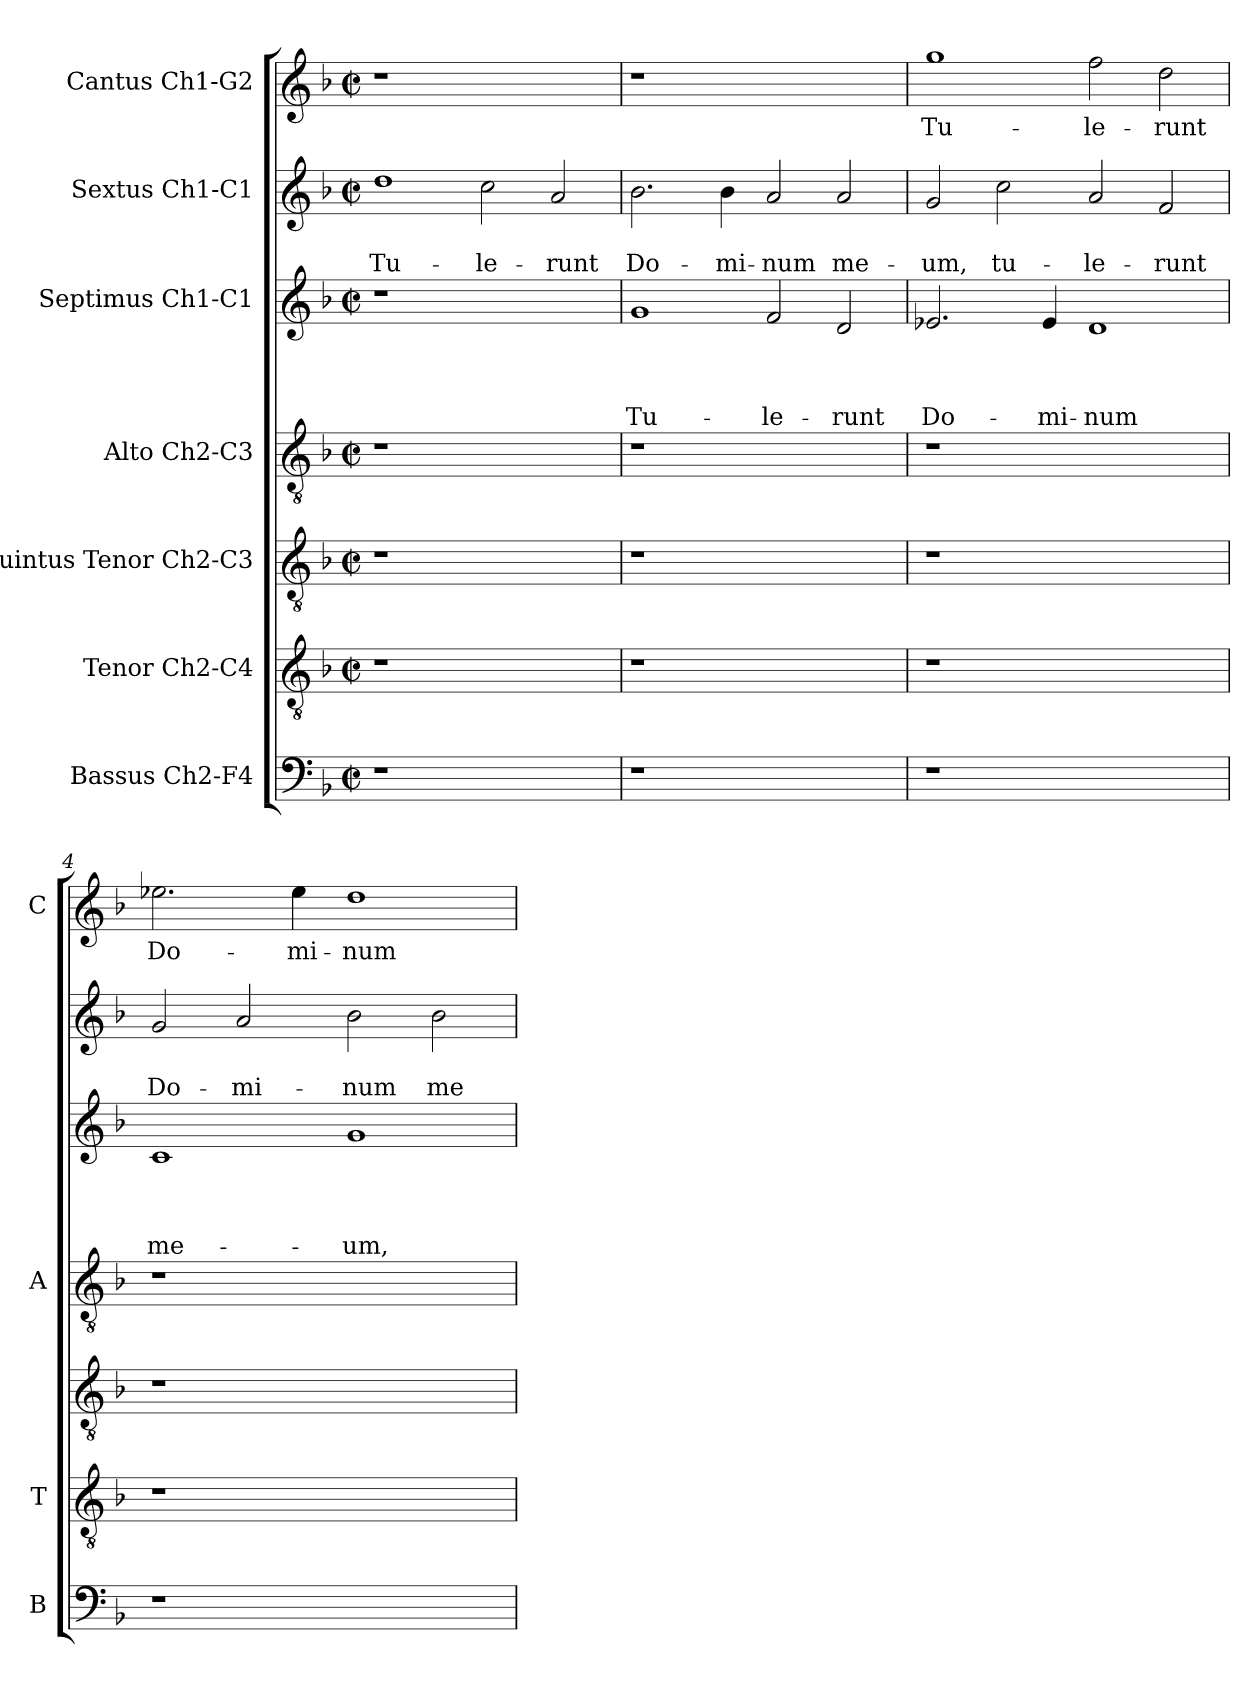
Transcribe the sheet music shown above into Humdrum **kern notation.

**kern	**kern	**kern	**kern	**kern	**text	**text	**text	**text	**kern	**text	**text	**kern	**text
*part7	*part6	*part5	*part4	*part3	*part3	*part3	*part3	*part3	*part2	*part2	*part2	*part1	*part1
*staff7	*staff6	*staff5	*staff4	*staff3	*staff3	*staff3	*staff3	*staff3	*staff2	*staff2	*staff2	*staff1	*staff1
*I"Bassus Ch2-F4	*I"Tenor Ch2-C4	*I"Quintus Tenor Ch2-C3	*I"Alto Ch2-C3	*I"Septimus Ch1-C1	*	*	*	*	*I"Sextus Ch1-C1	*	*	*I"Cantus Ch1-G2	*
*I'B	*I'T	*	*I'A	*	*	*	*	*	*	*	*	*I'C	*
*clefF4	*clefGv2	*clefGv2	*clefGv2	*clefG2	*	*	*	*	*clefG2	*	*	*clefG2	*
*k[b-]	*k[b-]	*k[b-]	*k[b-]	*k[b-]	*	*	*	*	*k[b-]	*	*	*k[b-]	*
*F:	*F:	*F:	*F:	*F:	*	*	*	*	*F:	*	*	*F:	*
*M2/2	*M2/2	*M2/2	*M2/2	*M2/2	*	*	*	*	*M2/2	*	*	*M2/2	*
*met(c|)	*met(c|)	*met(c|)	*met(c|)	*met(c|)	*	*	*	*	*met(c|)	*	*	*met(c|)	*
=1	=1	=1	=1	=1	=1	=1	=1	=1	=1	=1	=1	=1	=1
!	!	!	!	!	!	!	!	!	!	!	!LO:LY:b	!	!
1r	1r	1r	1r	1r	.	.	.	.	1dd	.	Tu-	1r	.
!	!	!	!	!	!	!	!	!	!	!	!LO:LY:b	!	!
1ryy	1ryy	1ryy	1ryy	1ryy	.	.	.	.	2cc\	.	-le-	1ryy	.
!	!	!	!	!	!	!	!	!	!	!	!LO:LY:b	!	!
.	.	.	.	.	.	.	.	.	2a/	.	-runt	.	.
=2	=2	=2	=2	=2	=2	=2	=2	=2	=2	=2	=2	=2	=2
!	!	!	!	!	!	!	!	!LO:LY:b	!	!	!LO:LY:b	!	!
1r	1r	1r	1r	1g	.	.	.	Tu-	2.b-\	.	Do-	1r	.
!	!	!	!	!	!	!	!	!	!	!	!LO:LY:b	!	!
.	.	.	.	.	.	.	.	.	4b-\	.	-mi-	.	.
!	!	!	!	!	!	!	!	!LO:LY:b	!	!	!LO:LY:b	!	!
1ryy	1ryy	1ryy	1ryy	2f/	.	.	.	-le-	2a/	.	-num	1ryy	.
!	!	!	!	!	!	!	!	!LO:LY:b	!	!	!LO:LY:b	!	!
.	.	.	.	2d/	.	.	.	-runt	2a/	.	me-	.	.
=3	=3	=3	=3	=3	=3	=3	=3	=3	=3	=3	=3	=3	=3
!	!	!	!	!	!	!	!	!LO:LY:b	!	!	!LO:LY:b	!	!LO:LY:b
1r	1r	1r	1r	2.e-X/	.	.	.	Do-	2g/	.	-um,	1gg	Tu-
!	!	!	!	!	!	!	!	!	!	!	!LO:LY:b	!	!
.	.	.	.	.	.	.	.	.	2cc\	.	tu-	.	.
!	!	!	!	!	!	!	!	!LO:LY:b	!	!	!	!	!
.	.	.	.	4e-/	.	.	.	-mi-	.	.	.	.	.
!	!	!	!	!	!	!	!	!LO:LY:b	!	!	!LO:LY:b	!	!LO:LY:b
1ryy	1ryy	1ryy	1ryy	1d	.	.	.	-num	2a/	.	-le-	2ff\	-le-
!	!	!	!	!	!	!	!	!	!	!	!LO:LY:b	!	!LO:LY:b
.	.	.	.	.	.	.	.	.	2f/	.	-runt	2dd\	-runt
=4	=4	=4	=4	=4	=4	=4	=4	=4	=4	=4	=4	=4	=4
!	!	!	!	!	!	!	!	!LO:LY:b	!	!	!LO:LY:b	!	!LO:LY:b
1r	1r	1r	1r	1c	.	.	.	me-	2g/	.	Do-	2.ee-X\	Do-
!	!	!	!	!	!	!	!	!	!	!	!LO:LY:b	!	!
.	.	.	.	.	.	.	.	.	2a/	.	-mi-	.	.
!	!	!	!	!	!	!	!	!	!	!	!	!	!LO:LY:b
.	.	.	.	.	.	.	.	.	.	.	.	4ee-\	-mi-
!	!	!	!	!	!	!	!	!LO:LY:b	!	!	!LO:LY:b	!	!LO:LY:b
1ryy	1ryy	1ryy	1ryy	1g	.	.	.	-um,	2b-\	.	-num	1dd	-num
!	!	!	!	!	!	!	!	!	!	!	!LO:LY:b	!	!
.	.	.	.	.	.	.	.	.	2b-\	.	me-	.	.
=	=	=	=	=	=	=	=	=	=	=	=	=	=
*-	*-	*-	*-	*-	*-	*-	*-	*-	*-	*-	*-	*-	*-
